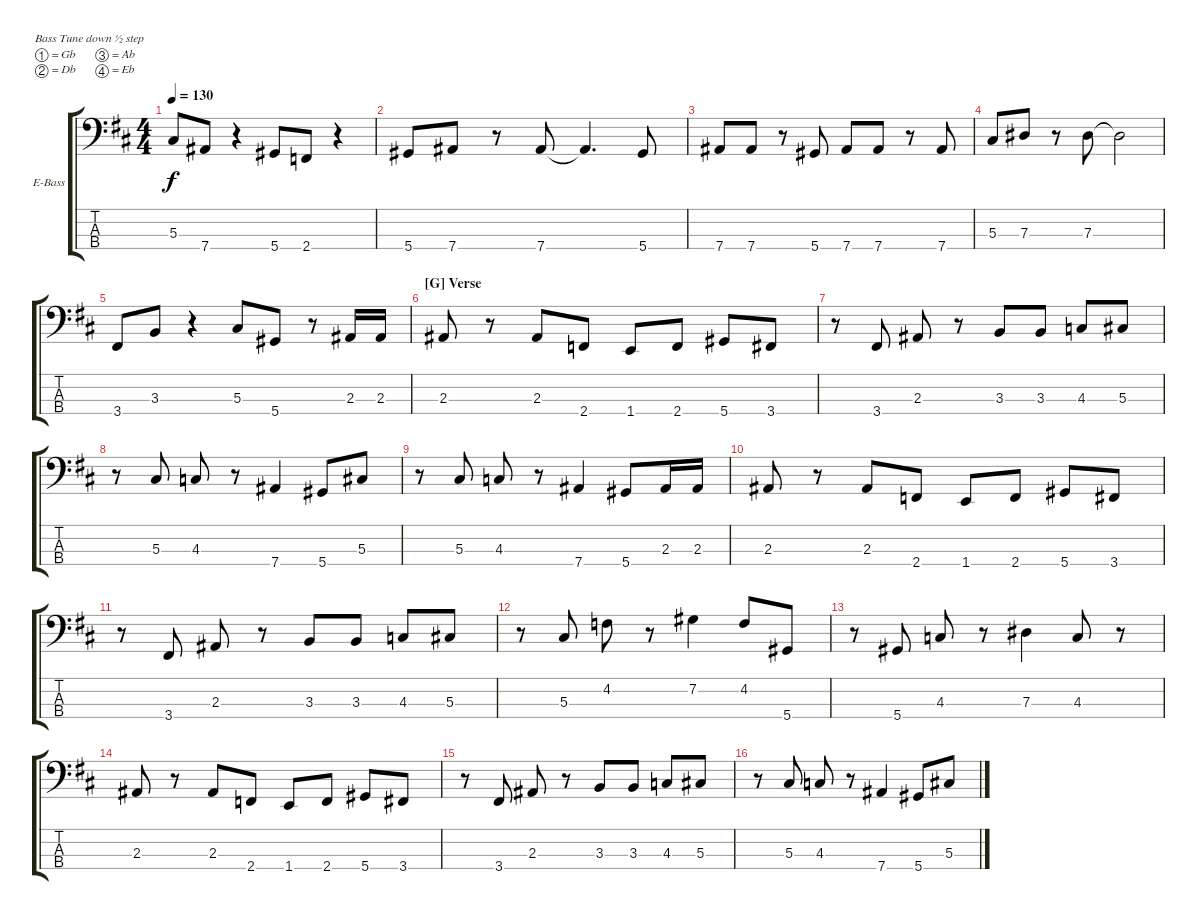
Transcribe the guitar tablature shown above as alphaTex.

\bracketExtendMode groupsimilarinstruments
\firstSystemTrackNameOrientation horizontal
\otherSystemsTrackNameOrientation horizontal
\track ("Bass" "E-Bass") {instrument electricbasspick}
\staff {score tabs}
\tuning (Gb2 Db2 Ab1 Eb1)
\ts (4 4)
\tempo 130
\clef f4
\scale
1.06305
\ks d
5.3.8{dy f} 7.4.8 r.4 5.4.8 2.4.8 r.4 |
\scale
0.936948 5.4.8 7.4.8 r.8 7.4.8 7.4{t}.4{d} 5.4.8 |
\scale
1.06305 7.4.8 7.4.8 r.8 5.4.8 7.4.8 7.4.8 r.8 7.4.8 |
\scale
0.936948 5.3.8 7.3.8 r.8 7.3.8 7.3{t}.2 |
\scale
1.06305 3.4.8 3.3.8 r.4 5.3.8 5.4.8 r.8 2.3.16 2.3.16 |
\section ("G" "Verse")
\scale
0.936948 2.3.8 r.8 2.3.8 2.4.8 1.4.8 2.4.8 5.4.8 3.4.8 |
\scale
1.06305 r.8 3.4.8 2.3.8 r.8 3.3.8 3.3.8 4.3.8 5.3.8 |
\scale
0.936948 r.8 5.3.8 4.3.8 r.8 7.4.4 5.4.8 5.3.8 |
\scale
1.06305 r.8 5.3.8 4.3.8 r.8 7.4.4 5.4.8 2.3.16 2.3.16 |
\scale
0.936948 2.3.8 r.8 2.3.8 2.4.8 1.4.8 2.4.8 5.4.8 3.4.8 |
\scale
1.06305 r.8 3.4.8 2.3.8 r.8 3.3.8 3.3.8 4.3.8 5.3.8 |
\scale
0.936948 r.8 5.3.8 4.2.8 r.8 7.2.4 4.2.8 5.4.8 |
\scale
1.06305 r.8 5.4.8 4.3.8 r.8 7.3.4 4.3.8 r.8 |
\scale
0.936948 2.3.8 r.8 2.3.8 2.4.8 1.4.8 2.4.8 5.4.8 3.4.8 |
\scale
1.06305 r.8 3.4.8 2.3.8 r.8 3.3.8 3.3.8 4.3.8 5.3.8 |
\scale
0.936948 r.8 5.3.8 4.3.8 r.8 7.4.4 5.4.8 5.3.8
